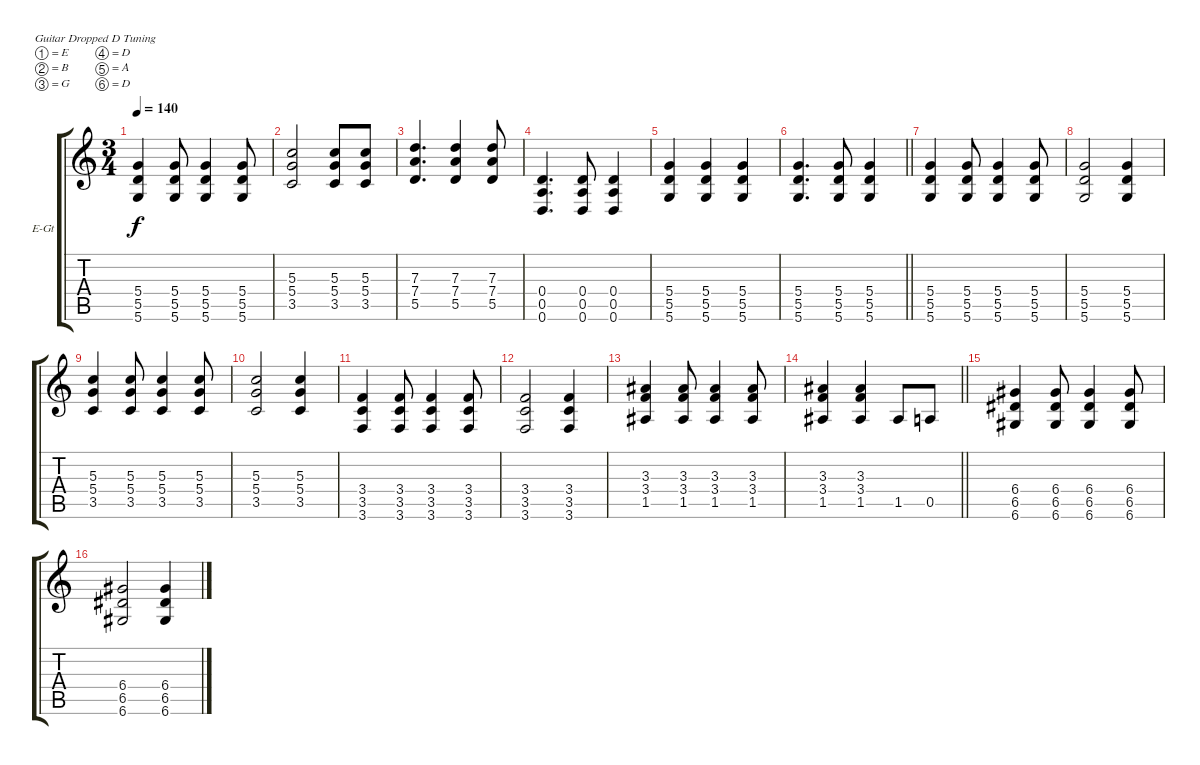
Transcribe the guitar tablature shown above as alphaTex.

\bracketExtendMode groupsimilarinstruments
\firstSystemTrackNameOrientation horizontal
\otherSystemsTrackNameOrientation horizontal
\track ("Lead Guitar 2" "E-Gt") {mute instrument distortionguitar}
\staff {score tabs}
\tuning (E4 B3 G3 D3 A2 D2)
\ts (3 4)
\tempo 140
\clef g2
\ks c
(5.4 5.5 5.6).4{dy f} (5.4 5.5 5.6).8 (5.4 5.5 5.6).4 (5.4 5.5 5.6).8 |
(5.3 5.4 3.5).2 (5.3 5.4 3.5).8 (5.3 5.4 3.5).8 |
(7.3 7.4 5.5).4{d} (7.3 7.4 5.5).4 (7.3 7.4 5.5).8 |
(0.4 0.5 0.6).4{d} (0.4 0.5 0.6).8 (0.4 0.5 0.6).4 |
(5.4 5.5 5.6).4 (5.4 5.5 5.6).4 (5.4 5.5 5.6).4 |
\barLineRight lightlight
(5.4 5.5 5.6).4{d} (5.4 5.5 5.6).8 (5.4 5.5 5.6).4 |
(5.4 5.5 5.6).4 (5.4 5.5 5.6).8 (5.4 5.5 5.6).4 (5.4 5.5 5.6).8 |
(5.4 5.5 5.6).2 (5.4 5.5 5.6).4 |
(5.3 5.4 3.5).4 (5.3 5.4 3.5).8 (5.3 5.4 3.5).4 (5.3 5.4 3.5).8 |
(5.3 5.4 3.5).2 (5.3 5.4 3.5).4 |
(3.4 3.5 3.6).4 (3.4 3.5 3.6).8 (3.4 3.5 3.6).4 (3.4 3.5 3.6).8 |
(3.4 3.5 3.6).2 (3.4 3.5 3.6).4 |
(3.3 3.4 1.5).4 (3.3 3.4 1.5).8 (3.3 3.4 1.5).4 (3.3 3.4 1.5).8 |
\barLineRight lightlight
(3.3 3.4 1.5).4 (3.3 3.4 1.5).4 1.5.8 0.5.8 |
(6.4 6.5 6.6).4 (6.4 6.5 6.6).8 (6.4 6.5 6.6).4 (6.4 6.5 6.6).8 |
(6.4 6.5 6.6).2 (6.4 6.5 6.6).4
